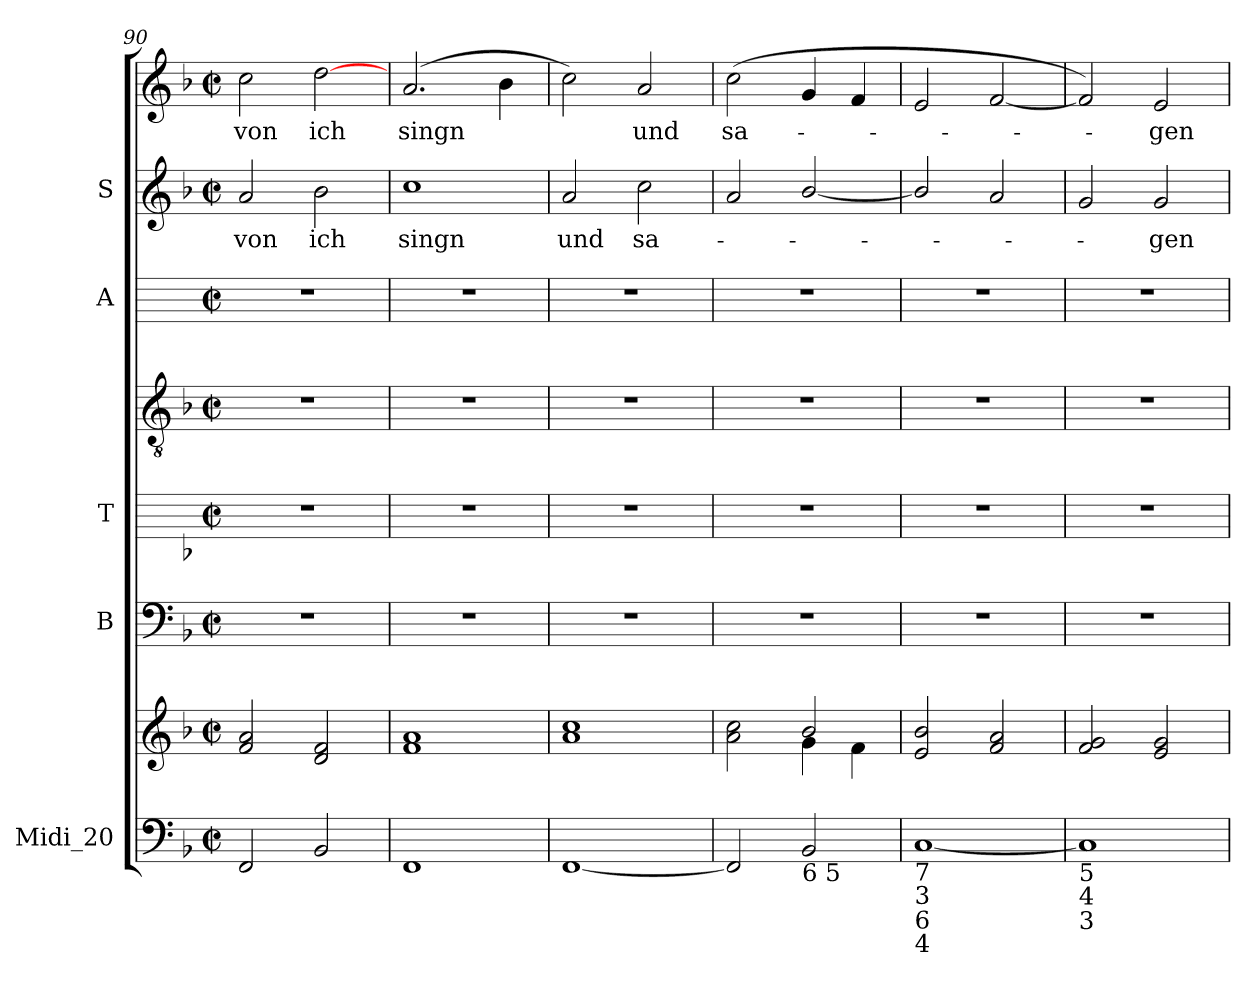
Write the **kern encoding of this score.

**kern	**kern	**kern	**kern	**kern	**kern	**kern	**text	**kern	**text
*part5	*part5	*part4	*part3	*part3	*part2	*part1	*part1	*part1	*part1
*staff8	*staff7	*staff6	*staff5	*staff4	*staff3	*staff2	*staff2	*staff1	*staff1
*I"Midi_20	*	*I"B	*I"T	*	*I"A	*I"S	*	*	*
!!LO:LB:g=z
*clefF4	*clefG2	*clefF4	*	*clefGv2	*	*clefG2	*	*clefG2	*
*k[b-]	*k[b-]	*k[b-]	*k[b-]	*k[b-]	*	*k[b-]	*	*k[b-]	*
*F:	*F:	*F:	*F:	*F:	*	*F:	*	*F:	*
*M2/2	*M2/2	*M2/2	*M2/2	*M2/2	*M2/2	*M2/2	*	*M2/2	*
*met(c|)	*met(c|)	*met(c|)	*met(c|)	*met(c|)	*met(c|)	*met(c|)	*	*met(c|)	*
=90	=90	=90	=90	=90	=90	=90	=90	=90	=90
*	*^	*	*	*	*	*	*	*	*
!	!	!	!	!	!	!	!	!LO:LY:b	!	!LO:LY:b
2FF	2f 2a	2ryy	1r	1r	1r	1r	2a	von	2cc	-von
!	!	!	!	!	!	!	!	!LO:LY:b	!	!LO:LY:b
2BB-	2d 2f	2ryy	.	.	.	.	2b-	ich	[2dd	ich
=91	=91	=91	=91	=91	=91	=91	=91	=91	=91	=91
!	!	!	!	!	!	!	!	!LO:LY:b	!	!LO:LY:b
1FF	1a	1f\	1r	1r	1r	1r	1cc	singn	(>2.a	singn
.	.	.	.	.	.	.	.	.	4b-	.
=92	=92	=92	=92	=92	=92	=92	=92	=92	=92	=92
!	!	!	!	!	!	!	!	!LO:LY:b	!	!
[1FF	1cc	1a\	1r	1r	1r	1r	2a	und	2cc)	.
!	!	!	!	!	!	!	!	!LO:LY:b	!	!LO:LY:b
.	.	.	.	.	.	.	2cc	sa-	2a	und
=93	=93	=93	=93	=93	=93	=93	=93	=93	=93	=93
!	!	!	!	!	!	!	!	!	!	!LO:LY:b
2FF]	2a 2cc	2ryy	1r	1r	1r	1r	2a	.	(<2cc	sa-
!LO:TX:b:t=6          5	!	!	!	!	!	!	!	!	!	!
2BB-	2b-/	4g\	.	.	.	.	[2b-/	.	4g	.
.	.	4f\	.	.	.	.	.	.	4f	.
=94	=94	=94	=94	=94	=94	=94	=94	=94	=94	=94
!LO:TX:b:t=7\n3	!	!	!	!	!	!	!	!	!	!
!LO:TX:b:t=6\n4	!	!	!	!	!	!	!	!	!	!
[1C	2e 2b-	2ryy	1r	1r	1r	1r	2b-/]	.	2e	.
.	2f 2a	2ryy	.	.	.	.	2a	.	[2f	.
=95	=95	=95	=95	=95	=95	=95	=95	=95	=95	=95
!LO:TX:b:t=5\n4	!	!	!	!	!	!	!	!	!	!
!LO:TX:b:t=3	!	!	!	!	!	!	!	!	!	!
1C]	2f 2g	2ryy	1r	1r	1r	1r	2g	.	2f])	.
!	!	!	!	!	!	!	!	!LO:LY:b	!	!LO:LY:b
.	2e 2g	2ryy	.	.	.	.	2g	gen	2e	gen
*	*v	*v	*	*	*	*	*	*	*	*
=	=	=	=	=	=	=	=	=	=
*-	*-	*-	*-	*-	*-	*-	*-	*-	*-
